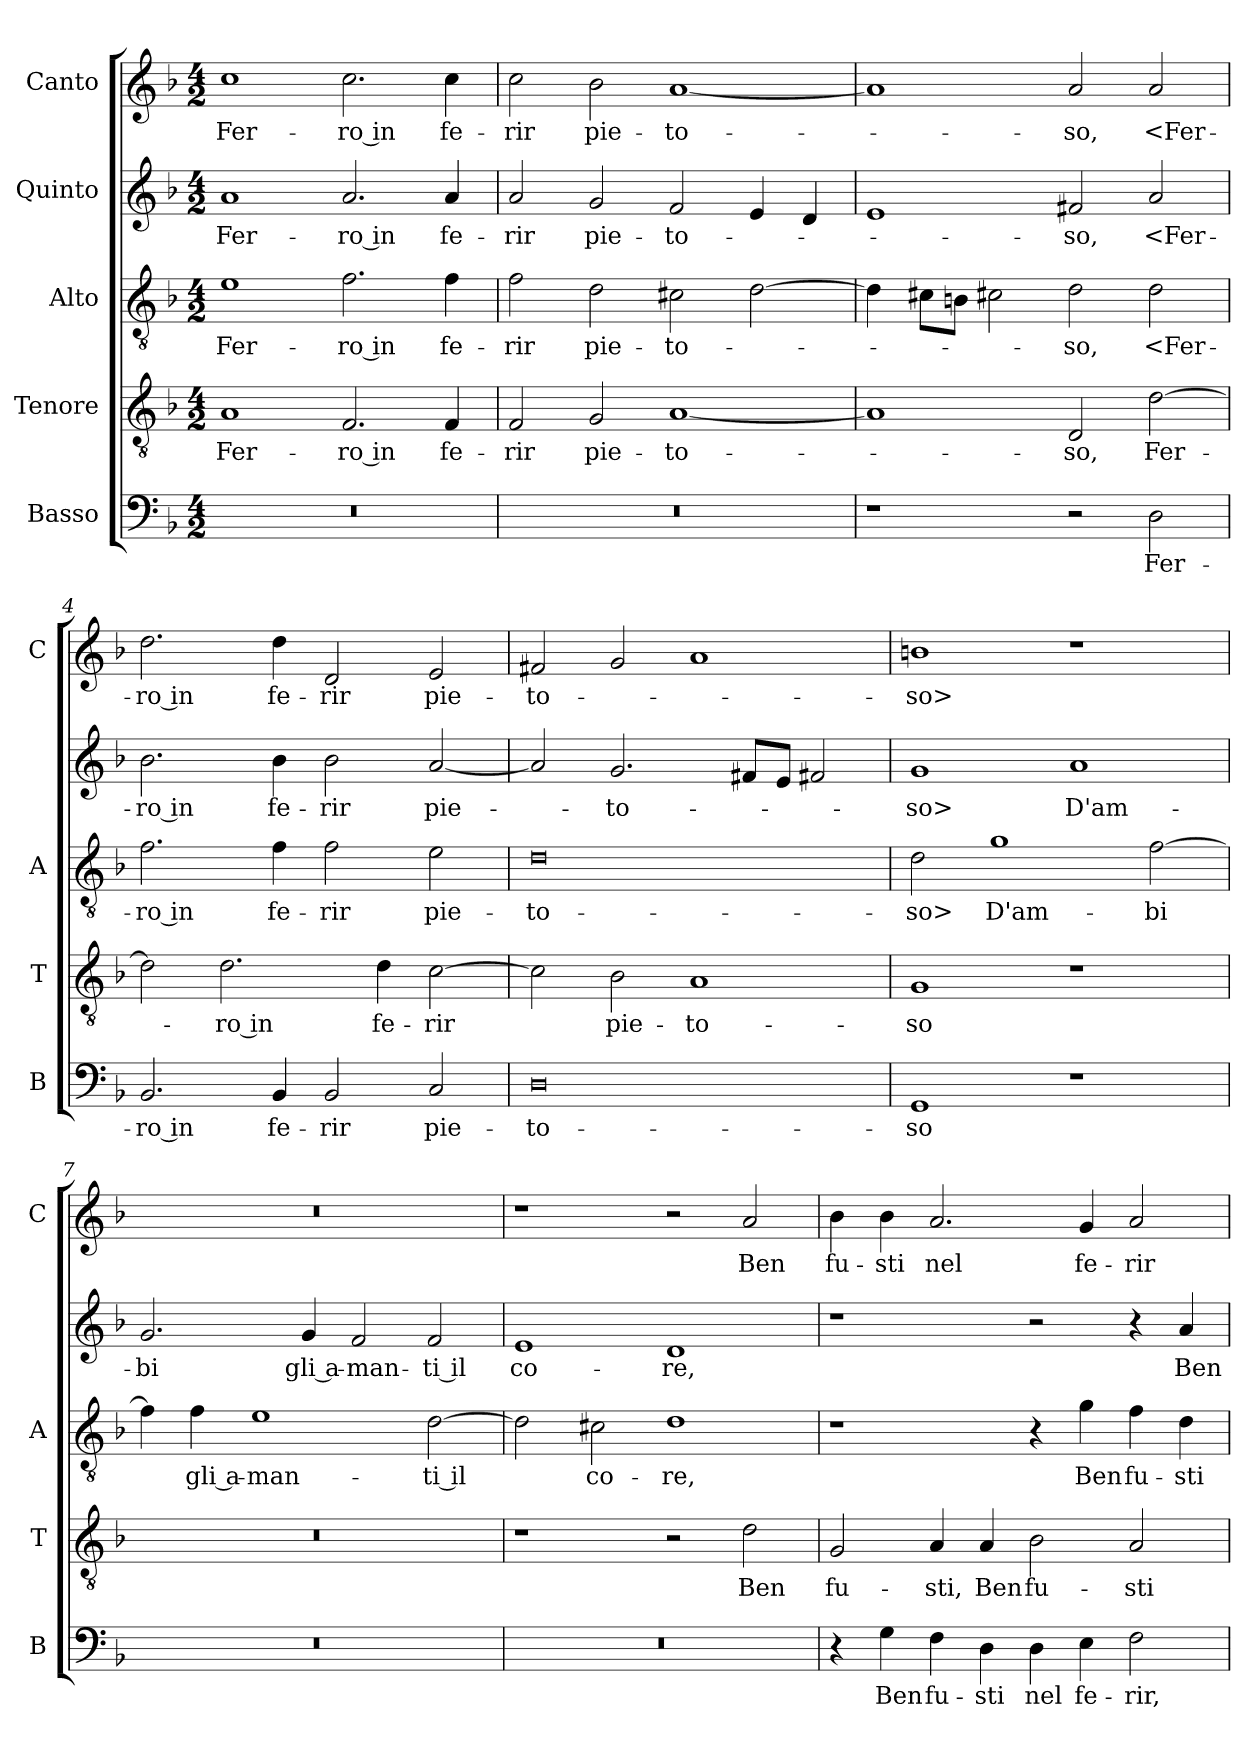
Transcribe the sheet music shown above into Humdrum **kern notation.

**kern	**text	**kern	**text	**kern	**text	**kern	**text	**kern	**text
*part5	*part5	*part4	*part4	*part3	*part3	*part2	*part2	*part1	*part1
*staff5	*staff5	*staff4	*staff4	*staff3	*staff3	*staff2	*staff2	*staff1	*staff1
*I"Basso	*	*I"Tenore	*	*I"Alto	*	*I"Quinto	*	*I"Canto	*
*I'B	*	*I'T	*	*I'A	*	*	*	*I'C	*
*clefF4	*	*clefGv2	*	*clefGv2	*	*clefG2	*	*clefG2	*
*k[b-]	*	*k[b-]	*	*k[b-]	*	*k[b-]	*	*k[b-]	*
*d:	*	*d:	*	*d:	*	*d:	*	*d:	*
*M4/2	*	*M4/2	*	*M4/2	*	*M4/2	*	*M4/2	*
=1	=1	=1	=1	=1	=1	=1	=1	=1	=1
0r	.	1A	Fer-	1e	Fer-	1a	Fer-	1cc	Fer-
.	.	2.F	-ro in	2.f	-ro in	2.a	-ro in	2.cc	-ro in
.	.	4F	fe-	4f	fe-	4a	fe-	4cc	fe-
=2	=2	=2	=2	=2	=2	=2	=2	=2	=2
0r	.	2F	-rir	2f	-rir	2a	-rir	2cc	-rir
.	.	2G	pie-	2d	pie-	2g	pie-	2b-	pie-
.	.	[1A	-to-	2c#X	-to-	2f	-to-	[1a	-to-
.	.	.	.	[2d	.	4e	.	.	.
.	.	.	.	.	.	4d	.	.	.
=3	=3	=3	=3	=3	=3	=3	=3	=3	=3
1r	.	1A]	.	4d]	.	1e	.	1a]	.
.	.	.	.	8c#XL	.	.	.	.	.
.	.	.	.	8BnJ	.	.	.	.	.
.	.	.	.	2c#X	.	.	.	.	.
2r	.	2D	-so,	2d	-so,	2f#X	-so,	2a	-so,
2D	Fer-	[2d	Fer-	2d	<Fer-	2a	<Fer-	2a	<Fer-
=4	=4	=4	=4	=4	=4	=4	=4	=4	=4
2.BB-	-ro in	2d]	.	2.f	-ro in	2.b-	-ro in	2.dd	-ro in
.	.	2.d	-ro in	.	.	.	.	.	.
4BB-	fe-	.	.	4f	fe-	4b-	fe-	4dd	fe-
2BB-	-rir	.	.	2f	-rir	2b-	-rir	2d	-rir
.	.	4d	fe-	.	.	.	.	.	.
2C	pie-	[2c	-rir	2e	pie-	[2a	pie-	2e	pie-
=5	=5	=5	=5	=5	=5	=5	=5	=5	=5
0D	-to-	2c]	.	0d	-to-	2a]	.	2f#X	-to-
.	.	2B-	pie-	.	.	2.g	-to-	2g	.
.	.	1A	-to-	.	.	.	.	1a	.
.	.	.	.	.	.	8f#XL	.	.	.
.	.	.	.	.	.	8eJ	.	.	.
.	.	.	.	.	.	2f#X	.	.	.
=6	=6	=6	=6	=6	=6	=6	=6	=6	=6
1GG	-so	1G	-so	2d	-so>	1g	-so>	1bn	-so>
.	.	.	.	1g	D'am-	.	.	.	.
1r	.	1r	.	.	.	1a	D'am-	1r	.
.	.	.	.	[2f	-bi	.	.	.	.
=7	=7	=7	=7	=7	=7	=7	=7	=7	=7
0r	.	0r	.	4f]	.	2.g	-bi	0r	.
.	.	.	.	4f	gli a-	.	.	.	.
.	.	.	.	1e	-man-	.	.	.	.
.	.	.	.	.	.	4g	gli a-	.	.
.	.	.	.	.	.	2f	-man-	.	.
.	.	.	.	[2d	-ti il	2f	-ti il	.	.
=8	=8	=8	=8	=8	=8	=8	=8	=8	=8
0r	.	1r	.	2d]	.	1e	co-	1r	.
.	.	.	.	2c#X	co-	.	.	.	.
.	.	2r	.	1d	-re,	1d	-re,	2r	.
.	.	2d	Ben	.	.	.	.	2a	Ben
=9	=9	=9	=9	=9	=9	=9	=9	=9	=9
4r	.	2G	fu-	1r	.	1r	.	4b-	fu-
4G	Ben	.	.	.	.	.	.	4b-	-sti
4F	fu-	4A	-sti,	.	.	.	.	2.a	nel
4D	-sti	4A	Ben	.	.	.	.	.	.
4D	nel	2B-	fu-	4r	.	2r	.	.	.
4E	fe-	.	.	4g	Ben	.	.	4g	fe-
2F	-rir,	2A	-sti	4f	fu-	4r	.	2a	-rir
.	.	.	.	4d	-sti	4a	Ben	.	.
=	=	=	=	=	=	=	=	=	=
*-	*-	*-	*-	*-	*-	*-	*-	*-	*-
